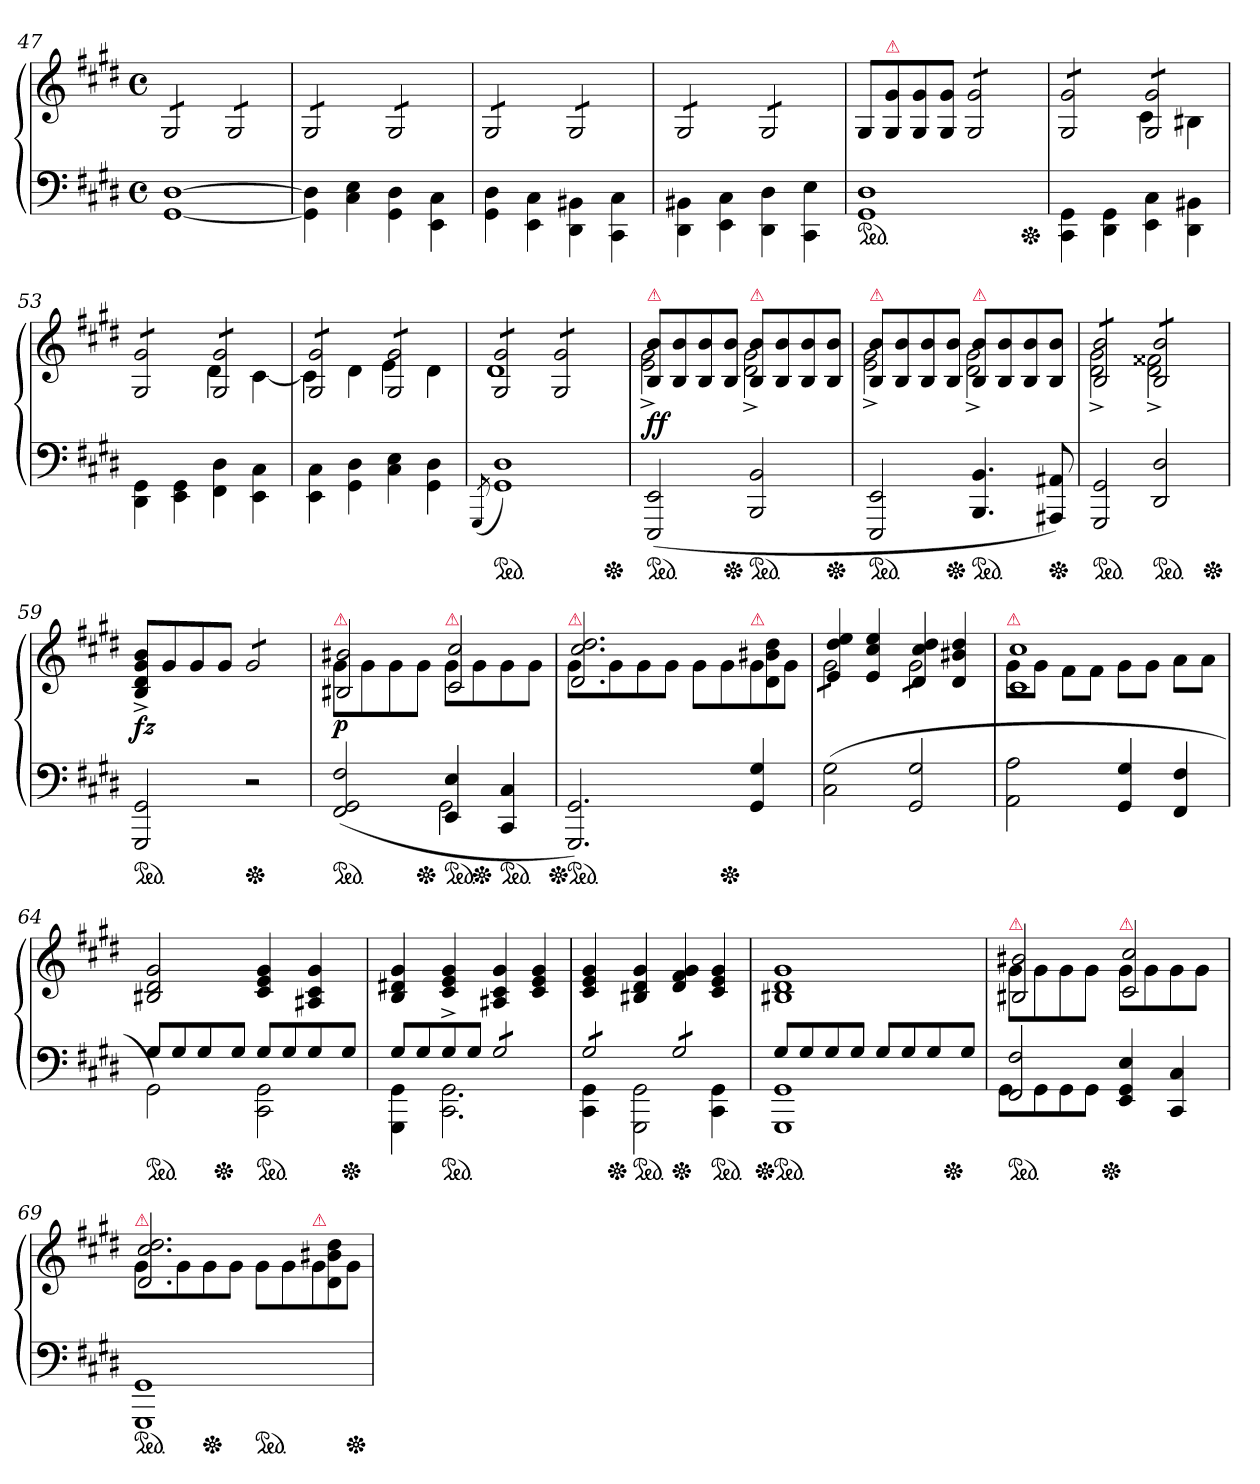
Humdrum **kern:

**kern	**kern	**dynam
*part1	*part1	*part1
*staff2	*staff1	*staff1/2
*clefF4	*clefG2	*
*k[f#c#g#d#]	*k[f#c#g#d#]	*
*M4/4	*M4/4	*
*met(c)	*met(c)	*
=47	=47	=47
*	*tremolo	*
[1GG#\ [1D#\	8G#/L	.
.	8G#/	.
.	8G#/	.
.	8G#/J	.
.	8G#/L	.
.	8G#/	.
.	8G#/	.
.	8G#/J	.
=48	=48	=48
4GG#]\ 4D#]\	8G#/L	.
.	8G#/	.
4C#\ 4E\	8G#/	.
.	8G#/J	.
4GG#\ 4D#\	8G#/L	.
.	8G#/	.
4EE\ 4C#\	8G#/	.
.	8G#/J	.
=49	=49	=49
4GG#\ 4D#\	8G#/L	.
.	8G#/	.
4EE\ 4C#\	8G#/	.
.	8G#/J	.
4DD#\ 4BB#X\	8G#/L	.
.	8G#/	.
4CC#\ 4C#\	8G#/	.
.	8G#/J	.
=50	=50	=50
4DD#\ 4BB#X\	8G#/L	.
.	8G#/	.
4EE\ 4C#\	8G#/	.
.	8G#/J	.
4DD#\ 4D#\	8G#/L	.
.	8G#/	.
4CC#\ 4E\	8G#/	.
.	8G#/J	.
*	*Xtremolo	*
=51	=51	=51
*ped	*	*
*	*^	*
1GG#\ 1D#\	8G#/L	2..ryy	.
!	!LO:TX:a:i:color=crimson:t=⚠	!	!
.	8G#/ 8g#/	.	.
.	8G#/ 8g#/	.	.
.	8G#/ 8g#/J	.	.
*	*tremolo	*	*
.	8G#/ 8g#/L	.	.
.	8G#/ 8g#/	.	.
.	8G#/ 8g#/	.	.
*Xped	*	*	*
.	8G#/ 8g#/J	8ryy	.
=52	=52	=52	=52
4CC#\ 4GG#\	8G#/ 8g#/L	2rDyy	.
.	8G#/ 8g#/	.	.
4DD#\ 4GG#\	8G#/ 8g#/	.	.
.	8G#/ 8g#/J	.	.
4EE\ 4C#\	8G#/ 8g#/L	4c#	.
.	8G#/ 8g#/	.	.
4DD#\ 4BB#X\	8G#/ 8g#/	4B#X	.
.	8G#/ 8g#/J	.	.
=53	=53	=53	=53
4DD#\ 4GG#\	8G#/ 8g#/L	2rDyy	.
.	8G#/ 8g#/	.	.
4EE\ 4GG#\	8G#/ 8g#/	.	.
.	8G#/ 8g#/J	.	.
4FF#\ 4D#\	8G#/ 8g#/L	4d#	.
.	8G#/ 8g#/	.	.
4EE\ 4C#\	8G#/ 8g#/	[4c#	.
.	8G#/ 8g#/J	.	.
=54	=54	=54	=54
4EE\ 4C#\	8G#/ 8g#/L	4c#]	.
.	8G#/ 8g#/	.	.
4GG#\ 4D#\	8G#/ 8g#/	4d#	.
.	8G#/ 8g#/J	.	.
4C#\ 4E\	8G#/ 8g#/L	4e	.
.	8G#/ 8g#/	.	.
4GG#\ 4D#\	8G#/ 8g#/	4d#	.
.	8G#/ 8g#/J	.	.
*	*v	*v	*
=55	=55	=55
(>8qGGG#/	.	.
*	*^	*
*ped	*	*	*
*	*	*^	*
1GG#\ 1D#\)	8G#/ 8g#/L	1d#	2..ryy	.
.	8G#/ 8g#/	.	.	.
.	8G#/ 8g#/	.	.	.
.	8G#/ 8g#/J	.	.	.
.	8G#/ 8g#/L	.	.	.
.	8G#/ 8g#/	.	.	.
.	8G#/ 8g#/	.	.	.
*Xped	*	*	*	*
.	8G#/ 8g#/J	.	8ryy	.
*	*Xtremolo	*	*	*
=56	=56	=56	=56	=56
!	!LO:TX:a:color=crimson:t=⚠	!	!	!
!	!	!	!	!LO:DY:b
*	*	*v	*v	*
*ped	*	*	*
(>2EEE 2EE	8B 8bL	2e^< 2g#^<	ff
.	8B 8b	.	.
.	8B 8b	.	.
*Xped	*	*	*
.	8B 8bJ	.	.
!	!LO:TX:a:color=crimson:t=⚠	!	!
*ped	*	*	*
2BBB 2BB	8B 8bL	2d#^< 2g#^<	.
.	8B 8b	.	.
.	8B 8b	.	.
*Xped	*	*	*
.	8B 8bJ	.	.
=57	=57	=57	=57
!	!LO:TX:a:color=crimson:t=⚠	!	!
*ped	*	*	*
2EEE 2EE	8B 8bL	2e^< 2g#^<	.
.	8B 8b	.	.
.	8B 8b	.	.
*Xped	*	*	*
.	8B 8bJ	.	.
!	!LO:TX:a:color=crimson:t=⚠	!	!
*ped	*	*	*
4.BBB 4.BB	8B 8bL	2d#^< 2g#^<	.
.	8B 8b	.	.
.	8B 8b	.	.
*Xped	*	*	*
8AAA#X 8AA#X)	8B 8bJ	.	.
=58	=58	=58	=58
*ped	*	*	*
*	*	*^	*
*	*tremolo	*	*	*
2GGG# 2GG#	8B 8bL	2d#^< 2g#^<	2..ryy	.
.	8B 8b	.	.	.
.	8B 8b	.	.	.
.	8B 8bJ	.	.	.
*ped	*	*	*	*
2DD# 2D#	8B 8bL	2d#^< 2f##X^<	.	.
.	8B 8b	.	.	.
.	8B 8b	.	.	.
*Xped	*	*	*	*
.	8B 8bJ	.	8ryy	.
*	*Xtremolo	*	*	*
=59	=59	=59	=59	=59
!	!	!	!	!LO:DY:b
*	*v	*v	*v	*
*ped	*	*
2GGG# 2GG#	8B^< 8d#^< 8g#^< 8b^<L	fz
.	8g#	.
.	8g#	.
.	8g#J	.
*Xped	*	*
*	*tremolo	*
2r	8g#L	.
.	8g#	.
.	8g#	.
.	8g#J	.
*	*Xtremolo	*
=60	=60	=60
*^	*^	*
!	!	!LO:TX:a:color=crimson:t=⚠	!	!
!	!	!	!	!LO:DY:b
*ped	*	*	*	*
(>2FF#/ 2GG#/ 2F#/	2rFFFyy	8g#\L	2B#X/ 2b#X/	p
.	.	8g#\	.	.
.	.	8g#\	.	.
*Xped	*	*	*	*
.	.	8g#\J	.	.
!	!	!LO:TX:a:color=crimson:t=⚠	!	!
!LO:TX:a:color=crimson:t=⚠	!	!	!	!
*ped	*	*	*	*
4EE/ 4E/	2GG#	8g#\L	2c#/ 2cc#/	.
*Xped	*	*	*	*
.	.	8g#\	.	.
*ped	*	*	*	*
4CC#/ 4C#/	.	8g#\	.	.
.	.	8g#\J	.	.
*v	*v	*	*	*
=61	=61	=61	=61
!	!LO:TX:a:color=crimson:t=⚠	!	!
*Xped	*	*	*
*ped	*	*	*
2.GGG# 2.GG#)	8g#\L	2.d#/ 2.cc#/ 2.dd#/	.
.	8g#\	.	.
.	8g#\	.	.
.	8g#\J	.	.
.	8g#\L	.	.
*Xped	*	*	*
.	8g#\	.	.
!	!LO:TX:a:color=crimson:t=⚠	!	!
4GG#/ 4G#/	8g#\	4d#\ 4b#X\ 4dd#\	.
.	8g#\J	.	.
=62	=62	=62	=62
!	!LO:TX:a:color=crimson:t=⚠	!	!
*	*tremolo	*	*
(<2C# 2G#	8g#\L	4e/ 4dd#/ 4ee/	.
.	8g#\	.	.
.	8g#\	4e/ 4cc#/ 4ee/	.
.	8g#\J	.	.
2GG#/ 2G#/	8g#\L	4d#/ 4cc#/ 4dd#/	.
.	8g#\	.	.
.	8g#\	4d#/ 4b#X/ 4dd#/	.
.	8g#\J	.	.
*	*Xtremolo	*	*
=63	=63	=63	=63
!	!LO:TX:a:color=crimson:t=⚠	!	!
2AA 2A	8g#\L	1c# 1cc#	.
.	8g#\J	.	.
.	8f#\L	.	.
.	8f#\J	.	.
4GG#/ 4G#/	8g#\L	.	.
.	8g#\J	.	.
4FF#/ 4F#/	8a\L	.	.
.	8a\J	.	.
=64	=64	=64	=64
*^	*	*	*
*ped	*	*	*	*
8G#L	2GG#)	2B#X 2d# 2g#	4ryy	.
8G#	.	.	.	.
8G#	.	.	16ryy	.
*Xped	*	*	*	*
.	.	.	2ryy	.
8G#J	.	.	.	.
*ped	*	*	*	*
8G#L	2CC# 2GG#	4c# 4e 4g#	.	.
8G#	.	.	.	.
8G#	.	4A#X 4c# 4g#	.	.
.	.	.	8.ryy	.
*Xped	*	*	*	*
8G#J	.	.	.	.
*	*	*v	*v	*
=65	=65	=65	=65
8G#L	4GGG# 4GG#	4B 4d#X 4g#	.
8G#	.	.	.
!LO:TX:a:color=crimson:t=⚠	!	!	!
!LO:TX:a:color=crimson:t=⚠	!	!	!
*ped	*	*	*
8G#^<	2.CC# 2.GG#	4c# 4e 4g#	.
8G#J	.	.	.
*tremolo	*	*	*
8G#L	.	4A#X 4c# 4g#	.
8G#	.	.	.
8G#	.	4c# 4e 4g#	.
8G#J	.	.	.
=66	=66	=66	=66
*	*	*^	*
8G#L	4CC# 4GG#	4c# 4e 4g#	8ryy	.
*Xped	*	*	*	*
8G#	.	.	2..ryy	.
*ped	*	*	*	*
8G#	2GGG# 2GG#	4B#X 4d# 4g#	.	.
8G#J	.	.	.	.
*Xped	*	*	*	*
8G#L	.	4d# 4f# 4g#	.	.
8G#	.	.	.	.
*ped	*	*	*	*
8G#	4CC# 4GG#	4c# 4e 4g#	.	.
8G#J	.	.	.	.
*Xtremolo	*	*	*	*
*Xped	*	*	*	*
=67	=67	=67	=67	=67
*ped	*	*	*	*
8G#L	1GGG# 1GG#	1B#X 1d# 1g#	2ryy	.
8G#	.	.	.	.
8G#	.	.	.	.
8G#J	.	.	.	.
8G#L	.	.	4ryy	.
8G#	.	.	.	.
8G#	.	.	16ryy	.
*Xped	*	*	*	*
.	.	.	8.ryy	.
8G#J	.	.	.	.
=68	=68	=68	=68	=68
!	!	!LO:TX:a:color=crimson:t=⚠	!	!
*ped	*	*	*	*
*	*	*	*^	*
2FF# 2F#	8GG#L	8g#\L	2B#X/ 2b#X/	4..ryy	.
.	8GG#	8g#\	.	.	.
.	8GG#	8g#\	.	.	.
.	8GG#J	8g#\J	.	.	.
*Xped	*	*	*	*	*
.	.	.	.	2ryy	.
!	!	!LO:TX:a:color=crimson:t=⚠	!	!	!
4EE 4GG# 4E	2rAAAyy	8g#\L	2c#/ 2cc#/	.	.
.	.	8g#\	.	.	.
4CC# 4C#	.	8g#\	.	.	.
.	.	8g#\J	.	.	.
.	.	.	.	16ryy	.
=69	=69	=69	=69	=69	=69
!	!	!LO:TX:a:color=crimson:t=⚠	!	!	!
*v	*v	*	*	*	*
*	*	*v	*v	*
*ped	*	*	*
1GGG# 1GG#	8g#\L	2.d#/ 2.cc#/ 2.dd#/	.
.	8g#\	.	.
*Xped	*	*	*
.	8g#\	.	.
.	8g#\J	.	.
*ped	*	*	*
.	8g#\L	.	.
.	8g#\	.	.
!	!LO:TX:a:color=crimson:t=⚠	!	!
.	8g#\	4d#\ 4b#X\ 4dd#\	.
*Xped	*	*	*
.	8g#\J	.	.
*	*v	*v	*
=	=	=
*-	*-	*-
